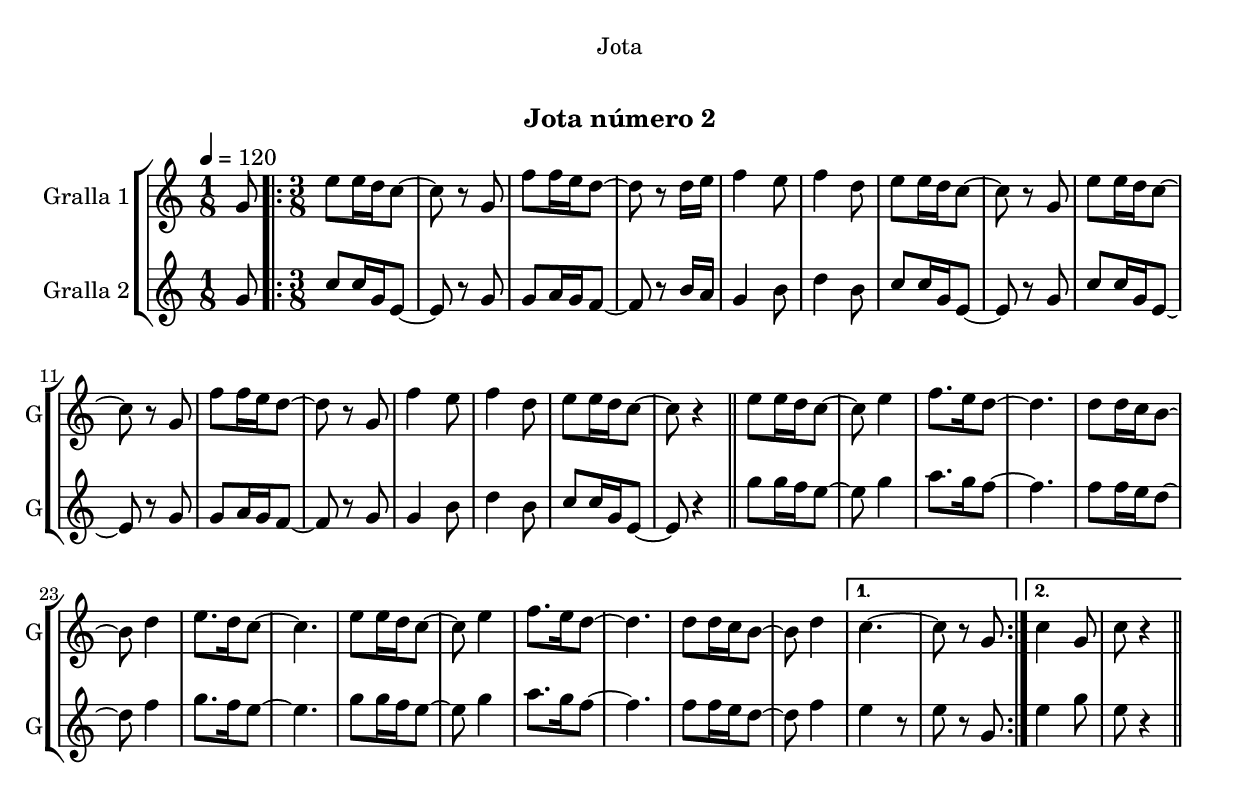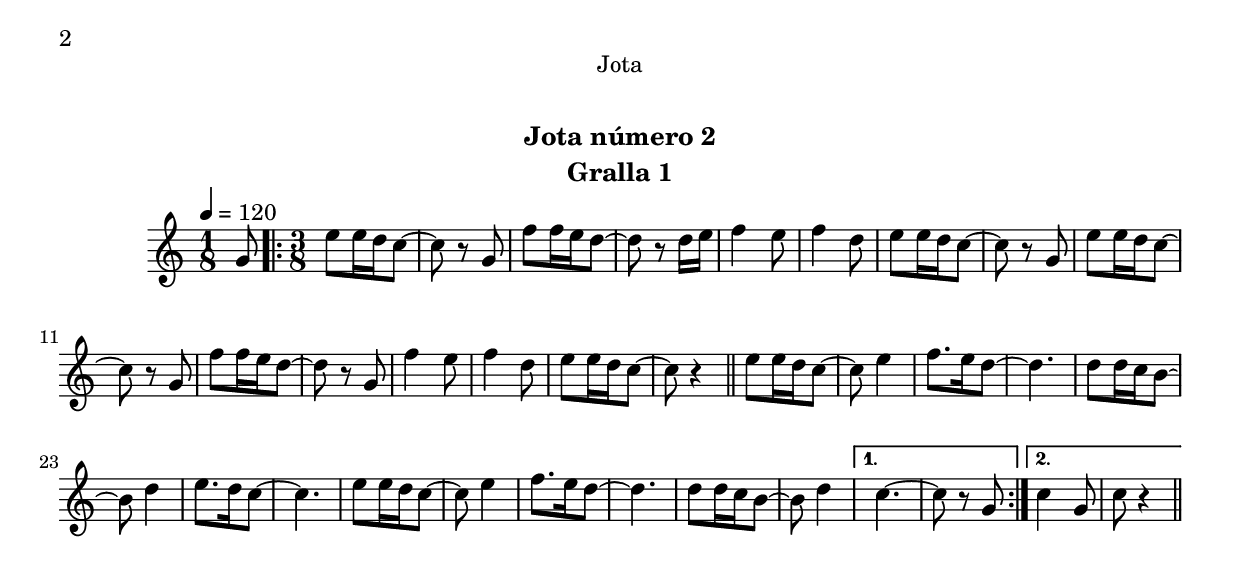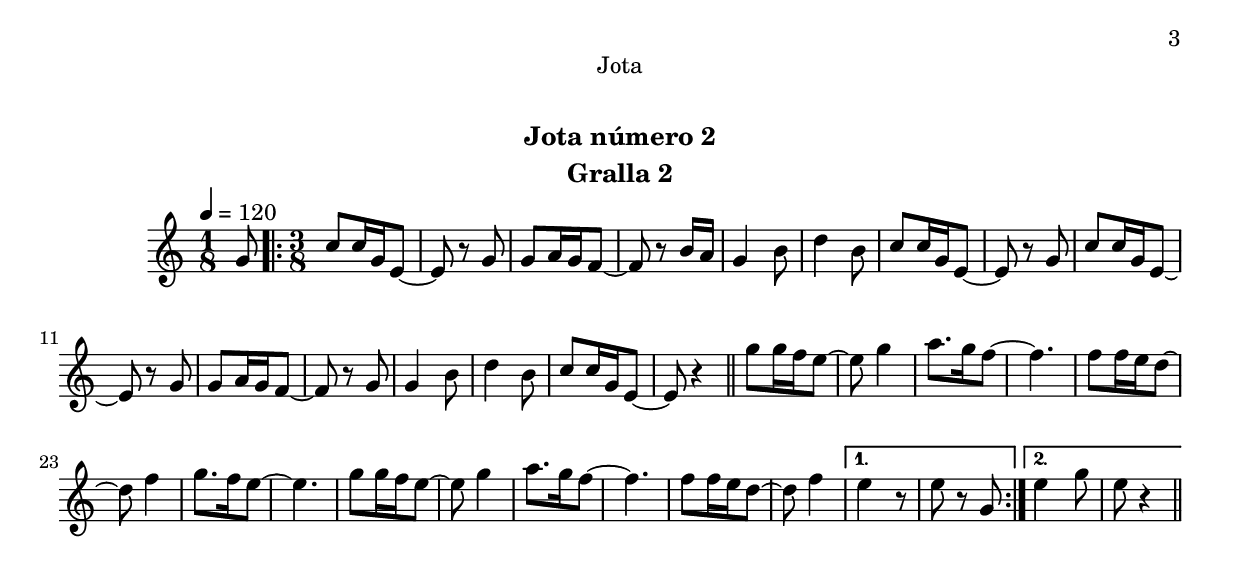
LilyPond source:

\version "2.22.1"

\header {
  dedication="Jota"
  title="   "
  subtitle="Jota número 2"
  subsubtitle=""
  poet=""
  meter=""
  piece=""
  composer=""
  arranger=""
  opus=""
  instrument=""
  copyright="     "
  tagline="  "
}

liniaroAa =
\relative g'
{
  \tempo 4=120
  \clef treble
  \key c \major
  \time 1/8
  g8  |
  \time 3/8   \repeat volta 2 { e'8 e16 d c8 ~  |
  c8 r g  |
  f'8 f16 e d8 ~  |
  %05
  d8 r d16 e  |
  f4 e8  |
  f4 d8  |
  e8 e16 d c8 ~  |
  c8 r g  |
  %10
  e'8 e16 d c8 ~  |
  c8 r g  |
  f'8 f16 e d8 ~  |
  d8 r g,  |
  f'4 e8  |
  %15
  f4 d8  |
  e8 e16 d c8 ~  |
  c8 r4  \bar "||"
  e8 e16 d c8 ~  |
  c8 e4  |
  %20
  f8. e16 d8 ~  |
  d4.  |
  d8 d16 c b8 ~  |
  b8 d4  |
  e8. d16 c8 ~  |
  %25
  c4.  |
  e8 e16 d c8 ~  |
  c8 e4  |
  f8. e16 d8 ~  |
  d4.  |
  %30
  d8 d16 c b8 ~  |
  b8 d4 }
  \alternative { { c4. ~  |
  c8 r g }
  { c4 g8  |
  %35
  c8 r4 } } \bar "||"
}

liniaroAb =
\relative g'
{
  \tempo 4=120
  \clef treble
  \key c \major
  \time 1/8
  g8  |
  \time 3/8   \repeat volta 2 { c8 c16 g e8 ~  |
  e8 r g  |
  g8 a16 g f8 ~  |
  %05
  f8 r b16 a  |
  g4 b8  |
  d4 b8  |
  c8 c16 g e8 ~  |
  e8 r g  |
  %10
  c8 c16 g e8 ~  |
  e8 r g  |
  g8 a16 g f8 ~  |
  f8 r g  |
  g4 b8  |
  %15
  d4 b8  |
  c8 c16 g e8 ~  |
  e8 r4  \bar "||"
  g'8 g16 f e8 ~  |
  e8 g4  |
  %20
  a8. g16 f8 ~  |
  f4.  |
  f8 f16 e d8 ~  |
  d8 f4  |
  g8. f16 e8 ~  |
  %25
  e4.  |
  g8 g16 f e8 ~  |
  e8 g4  |
  a8. g16 f8 ~  |
  f4.  |
  %30
  f8 f16 e d8 ~  |
  d8 f4 }
  \alternative { { e4 r8  | % kompletite
  e8 r g, }
  { e'4 g8  |
  %35
  e8 r4 } } \bar "||"
}

\bookpart {
  \score {
    \new StaffGroup {
      \override Score.RehearsalMark #'self-alignment-X = #LEFT
      <<
        \new Staff \with {instrumentName = #"Gralla 1" shortInstrumentName = #"G"} \liniaroAa
        \new Staff \with {instrumentName = #"Gralla 2" shortInstrumentName = #"G"} \liniaroAb
      >>
    }
    \layout {}
  }
  \score { \unfoldRepeats
    \new StaffGroup {
      \override Score.RehearsalMark #'self-alignment-X = #LEFT
      <<
        \new Staff \with {instrumentName = #"Gralla 1" shortInstrumentName = #"G"} \liniaroAa
        \new Staff \with {instrumentName = #"Gralla 2" shortInstrumentName = #"G"} \liniaroAb
      >>
    }
    \midi {}
  }
}

\bookpart {
  \header {instrument="Gralla 1"}
  \score {
    \new StaffGroup {
      \override Score.RehearsalMark #'self-alignment-X = #LEFT
      <<
        \new Staff \liniaroAa
      >>
    }
    \layout {}
  }
  \score { \unfoldRepeats
    \new StaffGroup {
      \override Score.RehearsalMark #'self-alignment-X = #LEFT
      <<
        \new Staff \liniaroAa
      >>
    }
    \midi {}
  }
}

\bookpart {
  \header {instrument="Gralla 2"}
  \score {
    \new StaffGroup {
      \override Score.RehearsalMark #'self-alignment-X = #LEFT
      <<
        \new Staff \liniaroAb
      >>
    }
    \layout {}
  }
  \score { \unfoldRepeats
    \new StaffGroup {
      \override Score.RehearsalMark #'self-alignment-X = #LEFT
      <<
        \new Staff \liniaroAb
      >>
    }
    \midi {}
  }
}

